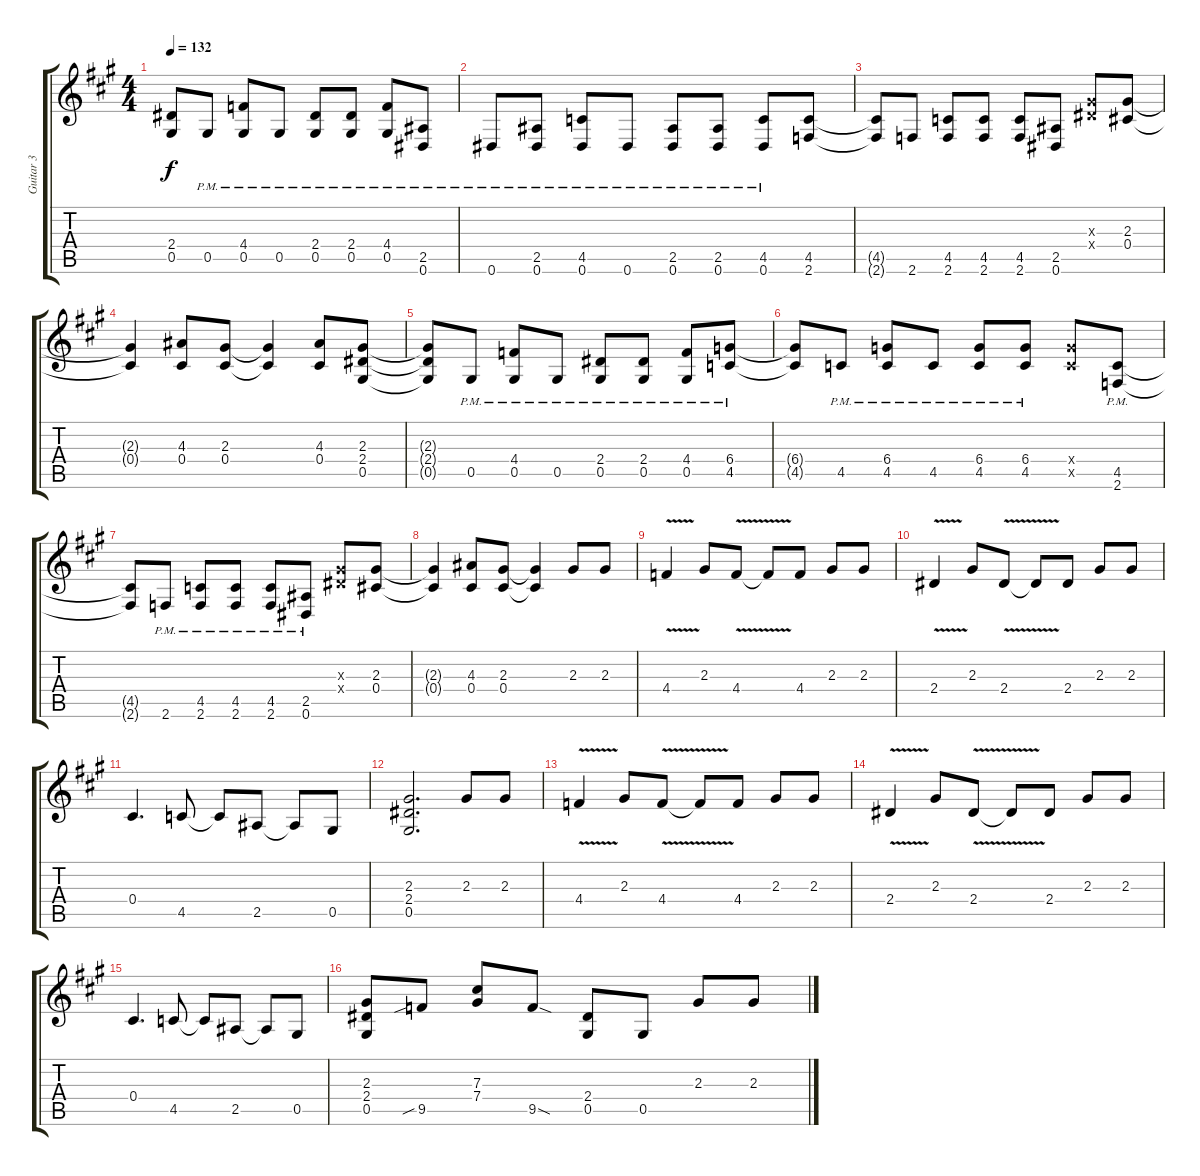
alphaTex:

\track ("Guitar 3" "Guitar 3") {instrument distortionguitar}
\staff {score tabs}
\tuning (Eb4 Bb3 Gb3 Db3 Ab2 Eb2) {hide}
\ts (4 4)
\tempo 132
\clef g2
\ks a
(2.4{t} 0.5{t}).8{dy f} 0.5{pm}.8 (4.4{pm} 0.5{pm}).8 0.5{pm}.8 (2.4{pm} 0.5{pm}).8 (2.4{pm} 0.5{pm}).8 (4.4{pm} 0.5{pm}).8 (2.5{pm} 0.6{pm}).8 |
0.6{pm}.8 (2.5{pm} 0.6{pm}).8 (4.5{pm} 0.6{pm}).8 0.6{pm}.8 (2.5{pm} 0.6{pm}).8 (2.5{pm} 0.6{pm}).8 (4.5{pm} 0.6{pm}).8 (4.5 2.6).8 |
(4.5{t} 2.6{t}).8 2.6.8 (4.5 2.6).8 (4.5 2.6).8 (4.5 2.6).8 (2.5 0.6).8 (2.3{x} 2.4{x}).8 (2.3 0.4).8 |
(2.3{t} 0.4{t}).4 (4.3 0.4).8 (2.3 0.4).8 (2.3{t} 0.4{t}).4 (4.3 0.4).8 (2.3 2.4 0.5).8 |
(2.3{t} 2.4{t} 0.5{t}).8 0.5{pm}.8 (4.4{pm} 0.5{pm}).8 0.5{pm}.8 (2.4{pm} 0.5{pm}).8 (2.4{pm} 0.5{pm}).8 (4.4{pm} 0.5{pm}).8 (6.4{pm} 4.5{pm}).8 |
(6.4{t} 4.5{t}).8 4.5{pm}.8 (6.4{pm} 4.5{pm}).8 4.5{pm}.8 (6.4{pm} 4.5{pm}).8 (6.4{pm} 4.5{pm}).8 (6.4{x} 4.5{x}).8 (4.5{pm} 2.6{pm}).8 |
(4.5{t} 2.6{t}).8 2.6{pm}.8 (4.5{pm} 2.6{pm}).8 (4.5{pm} 2.6{pm}).8 (4.5{pm} 2.6{pm}).8 (2.5{pm} 0.6{pm}).8 (2.3{x} 2.4{x}).8 (2.3 0.4).8 |
(2.3{t} 0.4{t}).4 (4.3 0.4).8 (2.3 0.4).8 (2.3{t} 0.4{t}).4 2.3.8 2.3.8 |
4.4{v}.4 2.3.8 4.4{v}.8 4.4{t}.8 4.4.8 2.3.8 2.3.8 |
2.4{v}.4 2.3.8 2.4{v}.8 2.4{t}.8 2.4.8 2.3.8 2.3.8 |
0.4.4{d} 4.5.8 4.5{t}.8 2.5.8 2.5{t}.8 0.5.8 |
(2.3 2.4 0.5).2{d} 2.3.8 2.3.8 |
4.4{v}.4 2.3.8 4.4{v}.8 4.4{t}.8 4.4.8 2.3.8 2.3.8 |
2.4{v}.4 2.3.8 2.4{v}.8 2.4{t}.8 2.4.8 2.3.8 2.3.8 |
0.4.4{d} 4.5.8 4.5{t}.8 2.5.8 2.5{t}.8 0.5.8 |
(2.3 2.4 0.5).8 9.5{sib}.8 (7.3 7.4).8 9.5{sod}.8 (2.4 0.5).8 0.5.8 2.3.8 2.3.8
